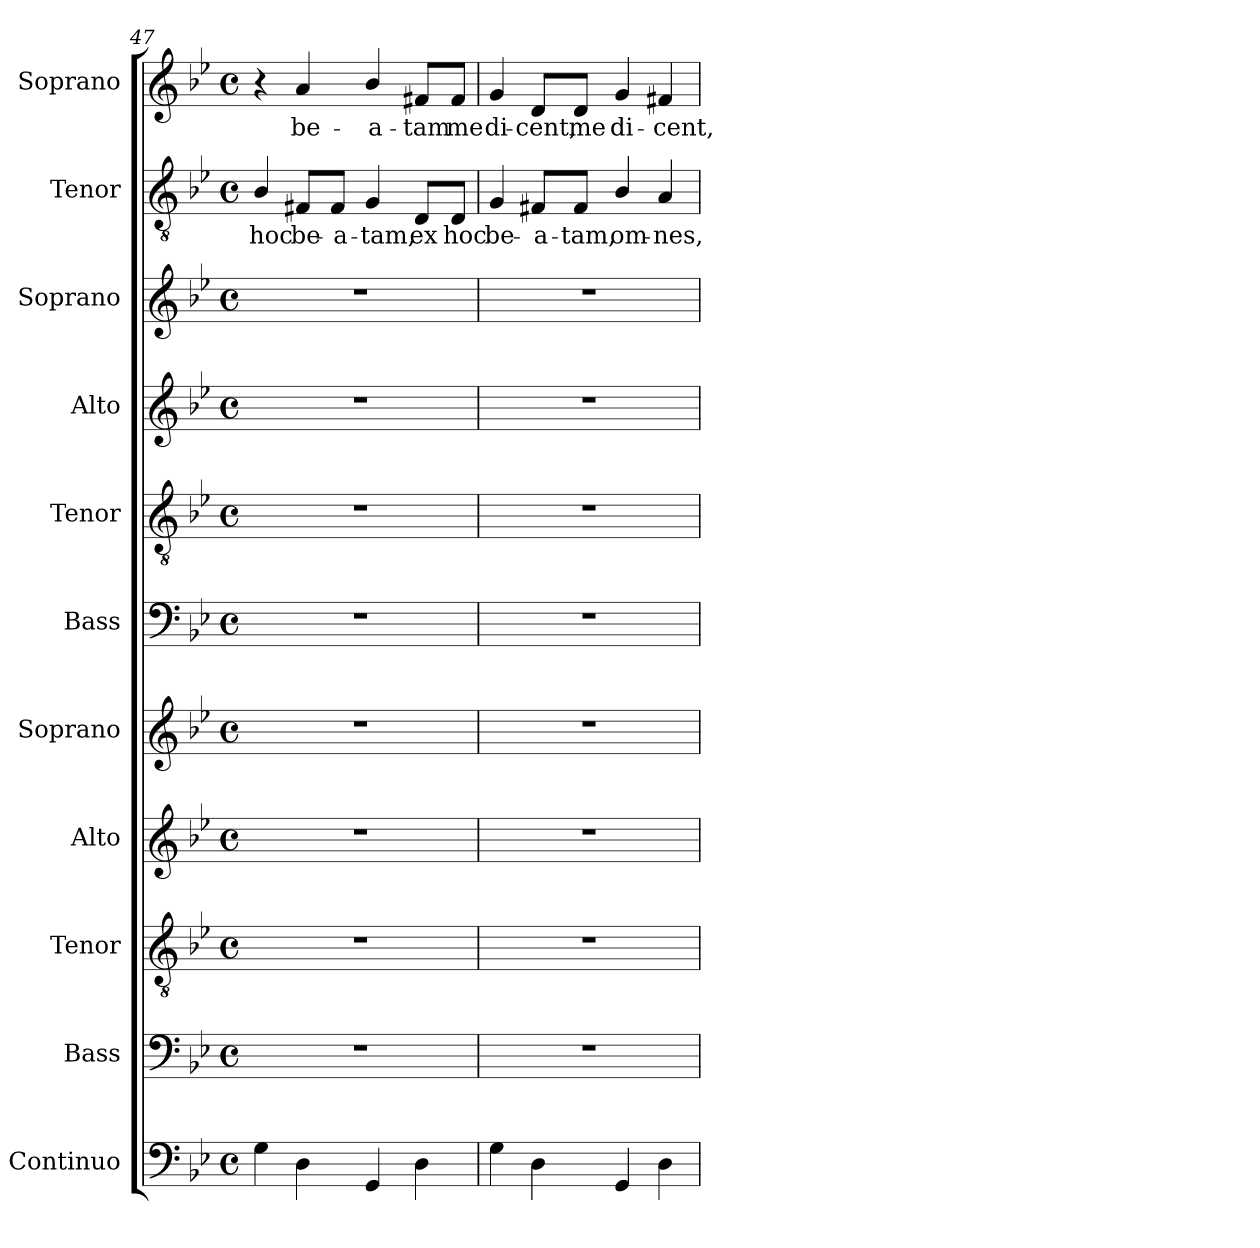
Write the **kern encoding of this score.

**kern	**kern	**kern	**kern	**kern	**kern	**kern	**kern	**kern	**kern	**text	**kern	**text
*part11	*part10	*part9	*part8	*part7	*part6	*part5	*part4	*part3	*part2	*part2	*part1	*part1
*staff11	*staff10	*staff9	*staff8	*staff7	*staff6	*staff5	*staff4	*staff3	*staff2	*staff2	*staff1	*staff1
*I"Continuo	*I"Bass	*I"Tenor	*I"Alto	*I"Soprano	*I"Bass	*I"Tenor	*I"Alto	*I"Soprano	*I"Tenor	*	*I"Soprano	*
*I'Cont.	*I'B.	*I'T.	*I'A.	*I'S.	*I'B.	*I'T.	*I'A.	*I'S.	*I'T.	*	*I'S.	*
*clefF4	*clefF4	*clefGv2	*clefG2	*clefG2	*clefF4	*clefGv2	*clefG2	*clefG2	*clefGv2	*	*clefG2	*
*	*	*ITrd7c12	*	*	*	*ITrd7c12	*	*	*ITrd7c12	*	*	*
*k[b-e-]	*k[b-e-]	*k[b-e-]	*k[b-e-]	*k[b-e-]	*k[b-e-]	*k[b-e-]	*k[b-e-]	*k[b-e-]	*k[b-e-]	*	*k[b-e-]	*
*B-:	*B-:	*B-:	*B-:	*B-:	*B-:	*B-:	*B-:	*B-:	*B-:	*	*B-:	*
*M4/4	*M4/4	*M4/4	*M4/4	*M4/4	*M4/4	*M4/4	*M4/4	*M4/4	*M4/4	*	*M4/4	*
*met(c)	*met(c)	*met(c)	*met(c)	*met(c)	*met(c)	*met(c)	*met(c)	*met(c)	*met(c)	*	*met(c)	*
=47	=47	=47	=47	=47	=47	=47	=47	=47	=47	=47	=47	=47
!	!	!	!	!	!	!	!	!	!	!LO:LY:b:color=#000000	!	!
4Gi\	1r	1r	1r	1r	1r	1r	1r	1r	4BB-i/	hoc	4r	.
!	!	!	!	!	!	!	!	!	!	!LO:LY:b:color=#000000	!	!
!	!	!	!	!	!	!	!	!	!	!	!	!LO:LY:b:color=#000000
4Di\	.	.	.	.	.	.	.	.	8FF#Xi/L	be-	4ai/	be-
!	!	!	!	!	!	!	!	!	!	!LO:LY:b:color=#000000	!	!
.	.	.	.	.	.	.	.	.	8FF#i/J	-a-	.	.
!	!	!	!	!	!	!	!	!	!	!LO:LY:b:color=#000000	!	!
!	!	!	!	!	!	!	!	!	!	!	!	!LO:LY:b:color=#000000
4GGi/	.	.	.	.	.	.	.	.	4GGi/	-tam,	4b-i/	-a-
!	!	!	!	!	!	!	!	!	!	!LO:LY:b:color=#000000	!	!
!	!	!	!	!	!	!	!	!	!	!	!	!LO:LY:b:color=#000000
4Di\	.	.	.	.	.	.	.	.	8DDi/L	ex	8f#Xi/L	-tam
!	!	!	!	!	!	!	!	!	!	!LO:LY:b:color=#000000	!	!
!	!	!	!	!	!	!	!	!	!	!	!	!LO:LY:b:color=#000000
.	.	.	.	.	.	.	.	.	8DDi/J	hoc	8f#i/J	me
=48	=48	=48	=48	=48	=48	=48	=48	=48	=48	=48	=48	=48
!	!	!	!	!	!	!	!	!	!	!LO:LY:b:color=#000000	!	!
!	!	!	!	!	!	!	!	!	!	!	!	!LO:LY:b:color=#000000
4Gi\	1r	1r	1r	1r	1r	1r	1r	1r	4GGi/	be-	4gi/	di-
!	!	!	!	!	!	!	!	!	!	!LO:LY:b:color=#000000	!	!
!	!	!	!	!	!	!	!	!	!	!	!	!LO:LY:b:color=#000000
4Di\	.	.	.	.	.	.	.	.	8FF#Xi/L	-a-	8di/L	-cent,
!	!	!	!	!	!	!	!	!	!	!LO:LY:b:color=#000000	!	!
!	!	!	!	!	!	!	!	!	!	!	!	!LO:LY:b:color=#000000
.	.	.	.	.	.	.	.	.	8FF#i/J	-tam,	8di/J	me
!	!	!	!	!	!	!	!	!	!	!LO:LY:b:color=#000000	!	!
!	!	!	!	!	!	!	!	!	!	!	!	!LO:LY:b:color=#000000
4GGi/	.	.	.	.	.	.	.	.	4BB-i/	om-	4gi/	di-
!	!	!	!	!	!	!	!	!	!	!LO:LY:b:color=#000000	!	!
!	!	!	!	!	!	!	!	!	!	!	!	!LO:LY:b:color=#000000
4Di\	.	.	.	.	.	.	.	.	4AAi/	-nes,	4f#Xi/	-cent,
=	=	=	=	=	=	=	=	=	=	=	=	=
*-	*-	*-	*-	*-	*-	*-	*-	*-	*-	*-	*-	*-
